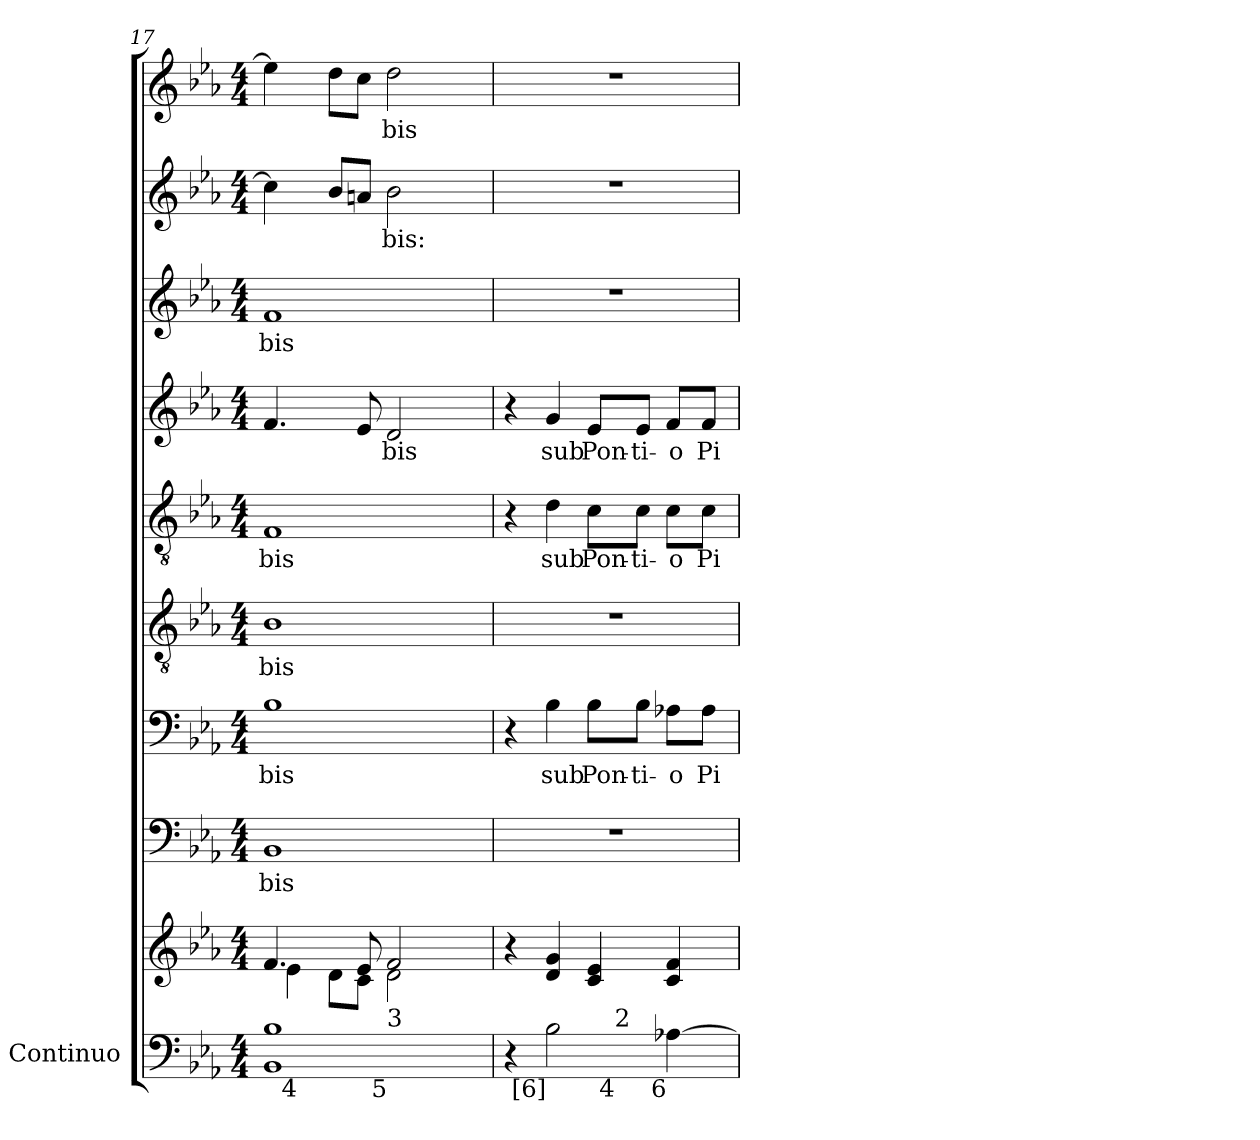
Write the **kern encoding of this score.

**kern	**kern	**kern	**text	**kern	**text	**kern	**text	**kern	**text	**kern	**text	**kern	**text	**kern	**text	**kern	**text
*part9	*part9	*part8	*part8	*part7	*part7	*part6	*part6	*part5	*part5	*part4	*part4	*part3	*part3	*part2	*part2	*part1	*part1
*staff10	*staff9	*staff8	*staff8	*staff7	*staff7	*staff6	*staff6	*staff5	*staff5	*staff4	*staff4	*staff3	*staff3	*staff2	*staff2	*staff1	*staff1
*I"Continuo	*	*	*	*	*	*	*	*	*	*	*	*	*	*	*	*	*
*clefF4	*clefG2	*clefF4	*	*clefF4	*	*clefGv2	*	*clefGv2	*	*clefG2	*	*clefG2	*	*clefG2	*	*clefG2	*
*k[b-e-a-]	*k[b-e-a-]	*k[b-e-a-]	*	*k[b-e-a-]	*	*k[b-e-a-]	*	*k[b-e-a-]	*	*k[b-e-a-]	*	*k[b-e-a-]	*	*k[b-e-a-]	*	*k[b-e-a-]	*
*c:	*c:	*c:	*	*c:	*	*c:	*	*c:	*	*c:	*	*c:	*	*c:	*	*c:	*
*M4/4	*M4/4	*M4/4	*	*M4/4	*	*M4/4	*	*M4/4	*	*M4/4	*	*M4/4	*	*M4/4	*	*M4/4	*
=17	=17	=17	=17	=17	=17	=17	=17	=17	=17	=17	=17	=17	=17	=17	=17	=17	=17
*^	*^	*	*	*	*	*	*	*	*	*	*	*	*	*	*	*	*
!	!	!	!	!	!LO:LY:b:color=#000000	!	!	!	!	!	!	!	!	!	!	!	!	!	!
!	!	!	!	!	!	!	!LO:LY:b:color=#000000	!	!	!	!	!	!	!	!	!	!	!	!
!	!	!	!	!	!	!	!	!	!LO:LY:b:color=#000000	!	!	!	!	!	!	!	!	!	!
!	!	!	!	!	!	!	!	!	!	!	!LO:LY:b:color=#000000	!	!	!	!	!	!	!	!
!	!	!	!	!	!	!	!	!	!	!	!	!	!	!	!LO:LY:b:color=#000000	!	!	!	!
*^	*^	*	*	*	*	*	*	*	*	*	*	*	*	*	*	*	*	*	*
1B-i	1BB-i	16ryy	2ryy	4.fi/	4e-i\	1BB-i	-bis	1B-i	-bis	1B-i	-bis	1Fi	-bis	4.fi/	.	1fi	-bis	4cci\]	.	4ee-i\]	.
.	.	64ryy	.	.	.	.	.	.	.	.	.	.	.	.	.	.	.	.	.	.	.
.	.	128ryy	.	.	.	.	.	.	.	.	.	.	.	.	.	.	.	.	.	.	.
.	.	512.ryy	.	.	.	.	.	.	.	.	.	.	.	.	.	.	.	.	.	.	.
!	!	!LO:TX:b:rj:t=4	!	!	!	!	!	!	!	!	!	!	!	!	!	!	!	!	!	!	!
.	.	2ryy	.	.	.	.	.	.	.	.	.	.	.	.	.	.	.	.	.	.	.
.	.	.	.	.	8di\L	.	.	.	.	.	.	.	.	.	.	.	.	8b-i/L	.	8ddi\L	.
.	.	.	.	8e-i/	8ci\J	.	.	.	.	.	.	.	.	8e-i/	.	.	.	8ani/J	.	8cci\J	.
!	!	!	!	!	!	!	!	!	!	!	!	!	!	!	!LO:LY:b:color=#000000	!	!	!	!	!	!
!	!	!	!	!	!	!	!	!	!	!	!	!	!	!	!	!	!	!	!LO:LY:b:color=#000000	!	!
!	!	!	!LO:TX:b:rj:t=5	!	!	!	!	!	!	!	!	!	!	!	!	!	!	!	!	!	!
!	!	!	!LO:TX:t=3	!	!	!	!	!	!	!	!	!	!	!	!	!	!	!	!	!	!
!	!	!	!	!	!	!	!	!	!	!	!	!	!	!	!	!	!	!	!	!	!LO:LY:b:color=#000000
.	.	.	2ryy	2fi/	2di\	.	.	.	.	.	.	.	.	2di/	-bis	.	.	2b-i\	-bis:	2ddi\	-bis
.	.	4ryy	.	.	.	.	.	.	.	.	.	.	.	.	.	.	.	.	.	.	.
.	.	8ryy	.	.	.	.	.	.	.	.	.	.	.	.	.	.	.	.	.	.	.
.	.	32ryy	.	.	.	.	.	.	.	.	.	.	.	.	.	.	.	.	.	.	.
.	.	256ryy	.	.	.	.	.	.	.	.	.	.	.	.	.	.	.	.	.	.	.
.	.	1024ryy	.	.	.	.	.	.	.	.	.	.	.	.	.	.	.	.	.	.	.
*	*	*v	*v	*	*	*	*	*	*	*	*	*	*	*	*	*	*	*	*	*	*
*	*	*	*v	*v	*	*	*	*	*	*	*	*	*	*	*	*	*	*	*	*
=18	=18	=18	=18	=18	=18	=18	=18	=18	=18	=18	=18	=18	=18	=18	=18	=18	=18	=18	=18
4ryy	4r	2ryy	4r	1r	.	4r	.	1r	.	4r	.	4r	.	1r	.	1r	.	1r	.
!	!	!	!	!	!	!	!LO:LY:b:color=#000000	!	!	!	!	!	!	!	!	!	!	!	!
!	!	!	!	!	!	!	!	!	!	!	!LO:LY:b:color=#000000	!	!	!	!	!	!	!	!
!LO:TX:b:rj:t=[6]	!	!	!	!	!	!	!	!	!	!	!	!	!	!	!	!	!	!	!
!	!	!	!	!	!	!	!	!	!	!	!	!	!LO:LY:b:color=#000000	!	!	!	!	!	!
2.ryy	2B-i\	.	4di/ 4gi	.	.	4B-i\	sub	.	.	4di\	sub	4gi/	sub	.	.	.	.	.	.
!	!	!	!	!	!	!	!LO:LY:b:color=#000000	!	!	!	!	!	!	!	!	!	!	!	!
!	!	!	!	!	!	!	!	!	!	!	!LO:LY:b:color=#000000	!	!	!	!	!	!	!	!
!	!	!	!	!	!	!	!	!	!	!	!	!	!LO:LY:b:color=#000000	!	!	!	!	!	!
.	.	32ryy	4ci/ 4e-i	.	.	8B-i\L	Pon-	.	.	8ci\L	Pon-	8e-i/L	Pon-	.	.	.	.	.	.
.	.	64...ryy	.	.	.	.	.	.	.	.	.	.	.	.	.	.	.	.	.
!	!	!LO:TX:b:rj:t=4	!	!	!	!	!	!	!	!	!	!	!	!	!	!	!	!	!
!	!	!LO:TX:t=2	!	!	!	!	!	!	!	!	!	!	!	!	!	!	!	!	!
.	.	4ryy	.	.	.	.	.	.	.	.	.	.	.	.	.	.	.	.	.
!	!	!	!	!	!	!	!LO:LY:b:color=#000000	!	!	!	!	!	!	!	!	!	!	!	!
!	!	!	!	!	!	!	!	!	!	!	!LO:LY:b:color=#000000	!	!	!	!	!	!	!	!
!	!	!	!	!	!	!	!	!	!	!	!	!	!LO:LY:b:color=#000000	!	!	!	!	!	!
.	.	.	.	.	.	8B-i\J	-ti-	.	.	8ci\J	-ti-	8e-i/J	-ti-	.	.	.	.	.	.
!	!	!	!	!	!	!	!LO:LY:b:color=#000000	!	!	!	!	!	!	!	!	!	!	!	!
!	!	!	!	!	!	!	!	!	!	!	!LO:LY:b:color=#000000	!	!	!	!	!	!	!	!
!	!LO:TX:b:rj:t=6	!	!	!	!	!	!	!	!	!	!	!	!	!	!	!	!	!	!
!	!	!	!	!	!	!	!	!	!	!	!	!	!LO:LY:b:color=#000000	!	!	!	!	!	!
.	[4A-Xi\	.	4ci/ 4fi	.	.	8A-Xi\L	-o	.	.	8ci\L	-o	8fi/L	-o	.	.	.	.	.	.
.	.	8ryy	.	.	.	.	.	.	.	.	.	.	.	.	.	.	.	.	.
!	!	!	!	!	!	!	!LO:LY:b:color=#000000	!	!	!	!	!	!	!	!	!	!	!	!
!	!	!	!	!	!	!	!	!	!	!	!LO:LY:b:color=#000000	!	!	!	!	!	!	!	!
!	!	!	!	!	!	!	!	!	!	!	!	!	!LO:LY:b:color=#000000	!	!	!	!	!	!
.	.	.	.	.	.	8A-i\J	Pi-	.	.	8ci\J	Pi-	8fi/J	Pi-	.	.	.	.	.	.
.	.	16ryy	.	.	.	.	.	.	.	.	.	.	.	.	.	.	.	.	.
.	.	512ryy	.	.	.	.	.	.	.	.	.	.	.	.	.	.	.	.	.
*v	*v	*v	*	*	*	*	*	*	*	*	*	*	*	*	*	*	*	*	*
=	=	=	=	=	=	=	=	=	=	=	=	=	=	=	=	=	=
*-	*-	*-	*-	*-	*-	*-	*-	*-	*-	*-	*-	*-	*-	*-	*-	*-	*-
